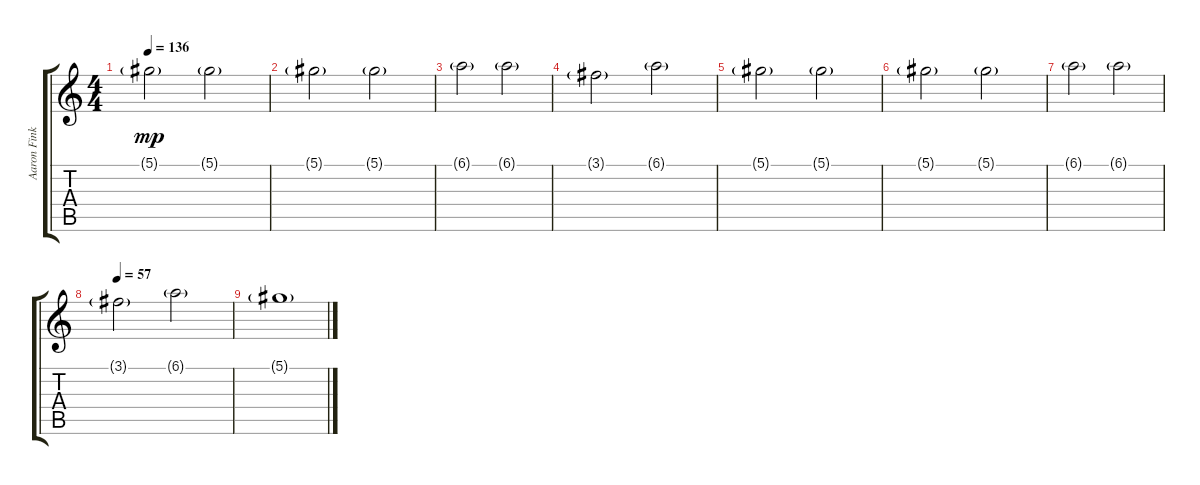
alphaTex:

\track ("Aaron Fink" "Aaron Fink") {instrument distortionguitar}
\staff {score tabs}
\tuning (Eb4 Bb3 Gb3 Db3 Ab2 Db2) {hide}
\ts (4 4)
\tempo 136
\clef g2
\ks c
5.1{g}.2{dy mp volume 4} 5.1{g}.2 |
5.1{g}.2 5.1{g}.2 |
6.1{g}.2 6.1{g}.2 |
3.1{g}.2 6.1{g}.2 |
5.1{g}.2 5.1{g}.2 |
5.1{g}.2 5.1{g}.2 |
6.1{g}.2 6.1{g}.2 |
\tempo 57
3.1{g}.2 6.1{g}.2 |
5.1{g}.1
